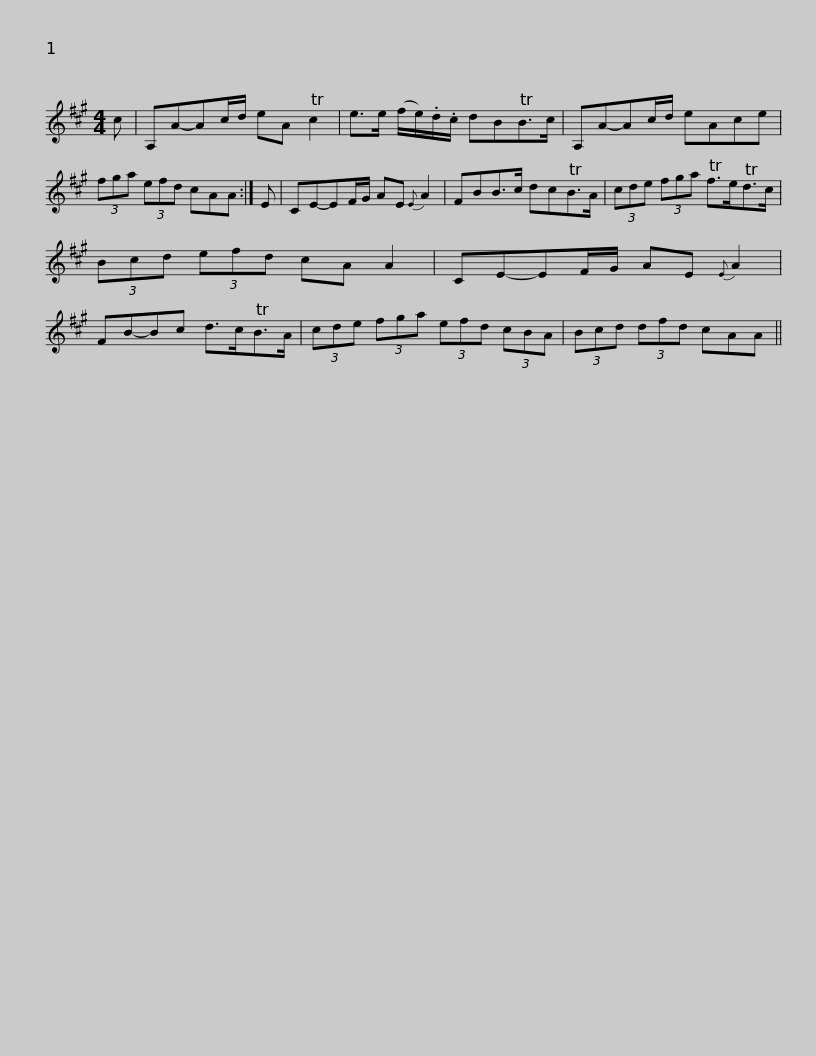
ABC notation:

X:1
L:1/8
M:4/4
I:linebreak $
K:A
V:1 treble
V:1
 c | A,A-Ac/d/ eA Tc2 | e>e (f/e/).d/.c/ dBTB>c | A,A-Ac/d/ eAce | (3fga (3efd cAA :| %5
 E |$ CE-EF/G/ AE{E} A2 | FBB>c dcTB>A | (3cde (3fga Tf>eTd>c | (3Bcd (3efd cA A2 |$ %10
 CE-EF/G/ AE{E} A2 | FB-Bc d>cTB>A | (3cde (3fga (3efd (3cBA | (3Bcd (3dfd cAA || %14
